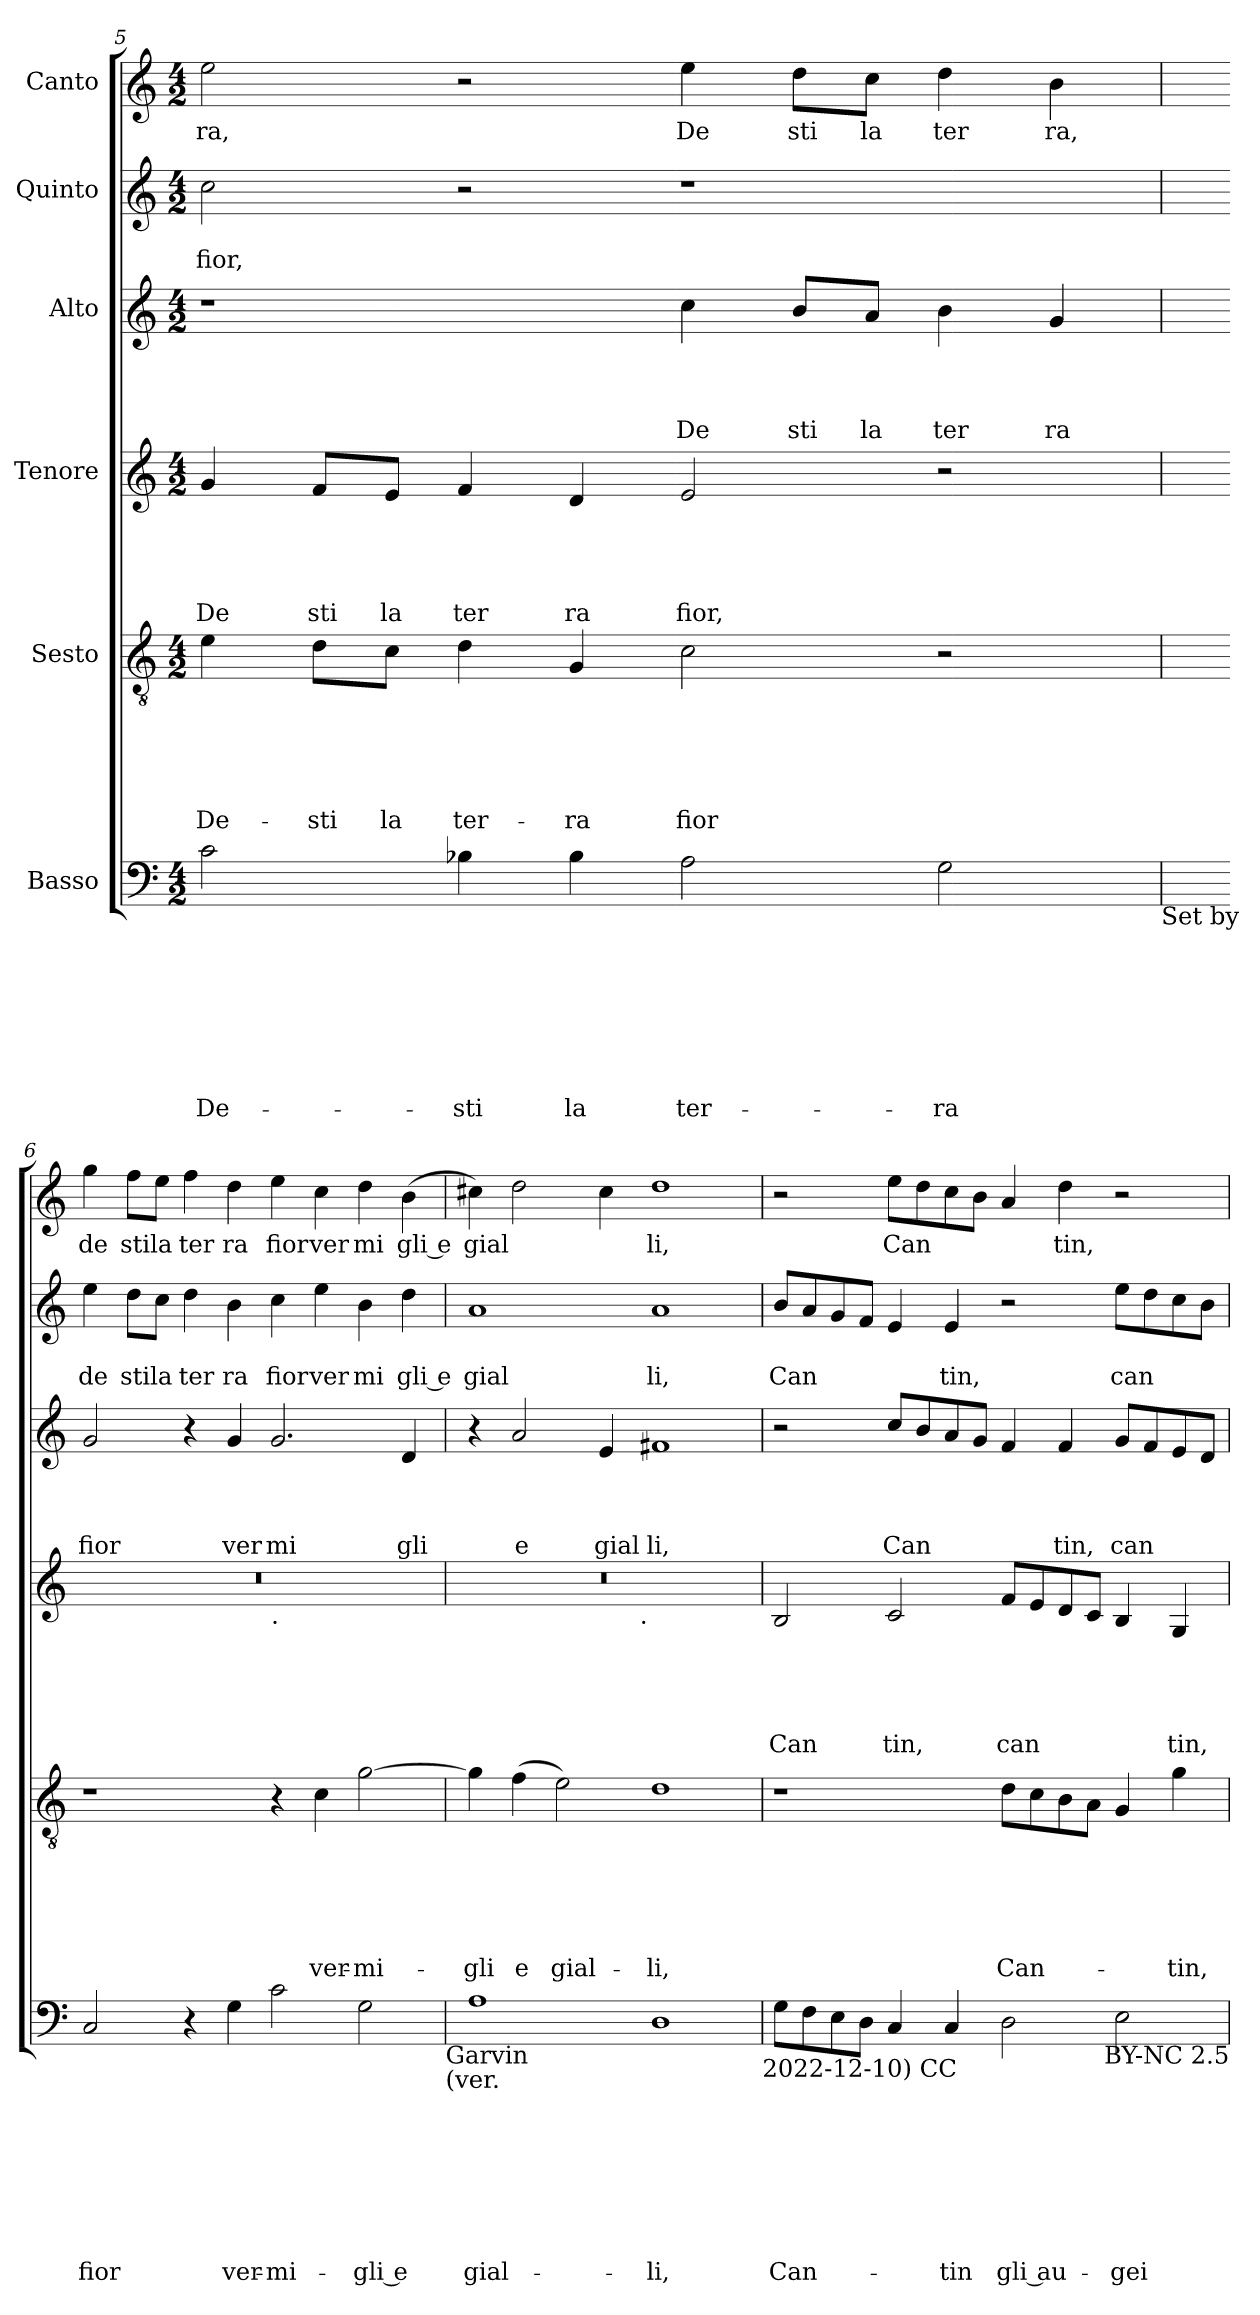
**kern	**text	**text	**text	**text	**text	**text	**text	**text	**kern	**text	**text	**text	**text	**text	**text	**kern	**text	**text	**text	**text	**text	**kern	**text	**text	**text	**text	**kern	**text	**text	**kern	**text
*part6	*part6	*part6	*part6	*part6	*part6	*part6	*part6	*part6	*part5	*part5	*part5	*part5	*part5	*part5	*part5	*part4	*part4	*part4	*part4	*part4	*part4	*part3	*part3	*part3	*part3	*part3	*part2	*part2	*part2	*part1	*part1
*staff6	*staff6	*staff6	*staff6	*staff6	*staff6	*staff6	*staff6	*staff6	*staff5	*staff5	*staff5	*staff5	*staff5	*staff5	*staff5	*staff4	*staff4	*staff4	*staff4	*staff4	*staff4	*staff3	*staff3	*staff3	*staff3	*staff3	*staff2	*staff2	*staff2	*staff1	*staff1
*I"Basso	*	*	*	*	*	*	*	*	*I"Sesto	*	*	*	*	*	*	*I"Tenore	*	*	*	*	*	*I"Alto	*	*	*	*	*I"Quinto	*	*	*I"Canto	*
!!LO:PB:g=z
*clefF4	*	*	*	*	*	*	*	*	*clefGv2	*	*	*	*	*	*	*clefG2	*	*	*	*	*	*clefG2	*	*	*	*	*clefG2	*	*	*clefG2	*
*k[]	*	*	*	*	*	*	*	*	*k[]	*	*	*	*	*	*	*k[]	*	*	*	*	*	*k[]	*	*	*	*	*k[]	*	*	*k[]	*
*C:	*	*	*	*	*	*	*	*	*C:	*	*	*	*	*	*	*C:	*	*	*	*	*	*C:	*	*	*	*	*C:	*	*	*C:	*
*M4/2	*	*	*	*	*	*	*	*	*M4/2	*	*	*	*	*	*	*M4/2	*	*	*	*	*	*M4/2	*	*	*	*	*M4/2	*	*	*M4/2	*
=5	=5	=5	=5	=5	=5	=5	=5	=5	=5	=5	=5	=5	=5	=5	=5	=5	=5	=5	=5	=5	=5	=5	=5	=5	=5	=5	=5	=5	=5	=5	=5
!	!	!	!	!	!	!	!	!LO:LY:b	!	!	!	!	!	!	!LO:LY:b	!	!	!	!	!	!LO:LY:b	!	!	!	!	!	!	!	!LO:LY:b	!	!LO:LY:b
2c\	.	.	.	.	.	.	.	De-	4e\	.	.	.	.	.	De-	4g/	.	.	.	.	De	1r	.	.	.	.	2cc\	.	fior,	2ee\	-ra,
!	!	!	!	!	!	!	!	!	!	!	!	!	!	!	!LO:LY:b	!	!	!	!	!	!LO:LY:b	!	!	!	!	!	!	!	!	!	!
.	.	.	.	.	.	.	.	.	8d\L	.	.	.	.	.	-sti	8f/L	.	.	.	.	sti	.	.	.	.	.	.	.	.	.	.
!	!	!	!	!	!	!	!	!	!	!	!	!	!	!	!LO:LY:b	!	!	!	!	!	!LO:LY:b	!	!	!	!	!	!	!	!	!	!
.	.	.	.	.	.	.	.	.	8c\J	.	.	.	.	.	la	8e/J	.	.	.	.	la	.	.	.	.	.	.	.	.	.	.
!	!	!	!	!	!	!	!	!LO:LY:b	!	!	!	!	!	!	!LO:LY:b	!	!	!	!	!	!LO:LY:b	!	!	!	!	!	!	!	!	!	!
4B-X\	.	.	.	.	.	.	.	-sti	4d\	.	.	.	.	.	ter-	4f/	.	.	.	.	ter	.	.	.	.	.	2r	.	.	2r	.
!	!	!	!	!	!	!	!	!LO:LY:b	!	!	!	!	!	!	!LO:LY:b	!	!	!	!	!	!LO:LY:b	!	!	!	!	!	!	!	!	!	!
4B-\	.	.	.	.	.	.	.	la	4G/	.	.	.	.	.	-ra	4d/	.	.	.	.	ra	.	.	.	.	.	.	.	.	.	.
!	!	!	!	!	!	!	!	!LO:LY:b	!	!	!	!	!	!	!LO:LY:b	!	!	!	!	!	!LO:LY:b	!	!	!	!	!LO:LY:b	!	!	!	!	!LO:LY:b
2A\	.	.	.	.	.	.	.	ter-	2c\	.	.	.	.	.	fior	2e/	.	.	.	.	fior,	4cc\	.	.	.	De	1r	.	.	4ee\	De
!	!	!	!	!	!	!	!	!	!	!	!	!	!	!	!	!	!	!	!	!	!	!	!	!	!	!LO:LY:b	!	!	!	!	!LO:LY:b
.	.	.	.	.	.	.	.	.	.	.	.	.	.	.	.	.	.	.	.	.	.	8b/L	.	.	.	sti	.	.	.	8dd\L	sti
!	!	!	!	!	!	!	!	!	!	!	!	!	!	!	!	!	!	!	!	!	!	!	!	!	!	!LO:LY:b	!	!	!	!	!LO:LY:b
.	.	.	.	.	.	.	.	.	.	.	.	.	.	.	.	.	.	.	.	.	.	8a/J	.	.	.	la	.	.	.	8cc\J	la
!	!	!	!	!	!	!	!	!LO:LY:b	!	!	!	!	!	!	!	!	!	!	!	!	!	!	!	!	!	!LO:LY:b	!	!	!	!	!LO:LY:b
2G\	.	.	.	.	.	.	.	-ra	2r	.	.	.	.	.	.	2r	.	.	.	.	.	4b\	.	.	.	ter	.	.	.	4dd\	ter
!	!	!	!	!	!	!	!	!	!	!	!	!	!	!	!	!	!	!	!	!	!	!	!	!	!	!LO:LY:b	!	!	!	!	!LO:LY:b
.	.	.	.	.	.	.	.	.	.	.	.	.	.	.	.	.	.	.	.	.	.	4g/	.	.	.	ra	.	.	.	4b\	ra,
!LO:TX:b:t=Set by	!	!	!	!	!	!	!	!	!	!	!	!	!	!	!	!	!	!	!	!	!	!	!	!	!	!	!	!	!	!	!
=6	=6	=6	=6	=6	=6	=6	=6	=6	=6	=6	=6	=6	=6	=6	=6	=6	=6	=6	=6	=6	=6	=6	=6	=6	=6	=6	=6	=6	=6	=6	=6
!	!	!	!	!	!	!	!	!LO:LY:b	!	!	!	!	!	!	!	!	!	!	!	!	!	!	!	!	!	!LO:LY:b	!	!	!LO:LY:b	!	!LO:LY:b
*	*	*	*	*	*	*	*	*	*	*	*	*	*	*	*	*^	*	*	*	*	*	*	*	*	*	*	*	*	*	*	*
2C/	.	.	.	.	.	.	.	fior	1r	.	.	.	.	.	.	0r	1ryy	.	.	.	.	.	2g/	.	.	.	fior	4ee\	.	de	4gg\	de
!	!	!	!	!	!	!	!	!	!	!	!	!	!	!	!	!	!	!	!	!	!	!	!	!	!	!	!	!	!	!LO:LY:b	!	!LO:LY:b
.	.	.	.	.	.	.	.	.	.	.	.	.	.	.	.	.	.	.	.	.	.	.	.	.	.	.	.	8dd\L	.	sti	8ff\L	sti
!	!	!	!	!	!	!	!	!	!	!	!	!	!	!	!	!	!	!	!	!	!	!	!	!	!	!	!	!	!	!LO:LY:b	!	!LO:LY:b
.	.	.	.	.	.	.	.	.	.	.	.	.	.	.	.	.	.	.	.	.	.	.	.	.	.	.	.	8cc\J	.	la	8ee\J	la
!	!	!	!	!	!	!	!	!	!	!	!	!	!	!	!	!	!	!	!	!	!	!	!	!	!	!	!	!	!	!LO:LY:b	!	!LO:LY:b
4r	.	.	.	.	.	.	.	.	.	.	.	.	.	.	.	.	.	.	.	.	.	.	4r	.	.	.	.	4dd\	.	ter	4ff\	ter
!	!	!	!	!	!	!	!	!LO:LY:b	!	!	!	!	!	!	!	!	!	!	!	!	!	!	!	!	!	!	!LO:LY:b	!	!	!LO:LY:b	!	!LO:LY:b
4G\	.	.	.	.	.	.	.	ver-	.	.	.	.	.	.	.	.	.	.	.	.	.	.	4g/	.	.	.	ver	4b\	.	ra	4dd\	ra
!	!	!	!	!	!	!	!	!	!	!	!	!	!	!	!	!	!LO:TX:b:t=.	!	!	!	!	!	!	!	!	!	!	!	!	!	!	!
!	!	!	!	!	!	!	!	!LO:LY:b	!	!	!	!	!	!	!	!	!	!	!	!	!	!	!	!	!	!	!LO:LY:b	!	!	!LO:LY:b	!	!LO:LY:b
2c\	.	.	.	.	.	.	.	-mi-	4r	.	.	.	.	.	.	.	1ryy	.	.	.	.	.	2.g/	.	.	.	mi	4cc\	.	fior	4ee\	fior
!	!	!	!	!	!	!	!	!	!	!	!	!	!	!	!LO:LY:b	!	!	!	!	!	!	!	!	!	!	!	!	!	!	!LO:LY:b	!	!LO:LY:b
.	.	.	.	.	.	.	.	.	4c\	.	.	.	.	.	ver-	.	.	.	.	.	.	.	.	.	.	.	.	4ee\	.	ver	4cc\	ver
!	!	!	!	!	!	!	!	!LO:LY:b:rj	!	!	!	!	!	!	!LO:LY:b	!	!	!	!	!	!	!	!	!	!	!	!	!	!	!LO:LY:b	!	!LO:LY:b
2G\	.	.	.	.	.	.	.	-gli e	[>2g\	.	.	.	.	.	-mi-	.	.	.	.	.	.	.	.	.	.	.	.	4b\	.	mi	4dd\	mi
!	!	!	!	!	!	!	!	!	!	!	!	!	!	!	!	!	!	!	!	!	!	!	!	!	!	!	!LO:LY:b	!	!	!LO:LY:b:rj	!	!LO:LY:b:rj
.	.	.	.	.	.	.	.	.	.	.	.	.	.	.	.	.	.	.	.	.	.	.	4d/	.	.	.	gli	4dd\	.	gli e	(<4b\	gli e
!LO:TX:b:t=Garvin	!	!	!	!	!	!	!	!	!	!	!	!	!	!	!	!	!	!	!	!	!	!	!	!	!	!	!	!	!	!	!	!
!LO:TX:b:t=(ver.	!	!	!	!	!	!	!	!	!	!	!	!	!	!	!	!	!	!	!	!	!	!	!	!	!	!	!	!	!	!	!	!
=7	=7	=7	=7	=7	=7	=7	=7	=7	=7	=7	=7	=7	=7	=7	=7	=7	=7	=7	=7	=7	=7	=7	=7	=7	=7	=7	=7	=7	=7	=7	=7	=7
!	!	!	!	!	!	!	!	!LO:LY:b	!	!	!	!	!	!	!LO:LY:b	!	!	!	!	!	!	!	!	!	!	!	!	!	!	!LO:LY:b	!	!LO:LY:b
1A	.	.	.	.	.	.	.	gial-	4g\]	.	.	.	.	.	-gli	0r	2ryy	.	.	.	.	.	4r	.	.	.	.	1a	.	gial	4cc#X\)	gial
!	!	!	!	!	!	!	!	!	!	!	!	!	!	!	!LO:LY:b	!	!	!	!	!	!	!	!	!	!	!	!LO:LY:b	!	!	!	!	!
.	.	.	.	.	.	.	.	.	(<4f\	.	.	.	.	.	e	.	.	.	.	.	.	.	2a/	.	.	.	e	.	.	.	2dd\	.
!	!	!	!	!	!	!	!	!	!	!	!	!	!	!	!LO:LY:b	!	!	!	!	!	!	!	!	!	!	!	!	!	!	!	!	!
.	.	.	.	.	.	.	.	.	2e\)	.	.	.	.	.	gial-	.	4...ryy	.	.	.	.	.	.	.	.	.	.	.	.	.	.	.
!	!	!	!	!	!	!	!	!	!	!	!	!	!	!	!	!	!	!	!	!	!	!	!	!	!	!	!LO:LY:b	!	!	!	!	!
.	.	.	.	.	.	.	.	.	.	.	.	.	.	.	.	.	.	.	.	.	.	.	4e/	.	.	.	gial	.	.	.	4cc#\	.
!	!	!	!	!	!	!	!	!	!	!	!	!	!	!	!	!	!LO:TX:b:t=.	!	!	!	!	!	!	!	!	!	!	!	!	!	!	!
.	.	.	.	.	.	.	.	.	.	.	.	.	.	.	.	.	1ryy	.	.	.	.	.	.	.	.	.	.	.	.	.	.	.
!	!	!	!	!	!	!	!	!LO:LY:b	!	!	!	!	!	!	!LO:LY:b	!	!	!	!	!	!	!	!	!	!	!	!LO:LY:b	!	!	!LO:LY:b	!	!LO:LY:b
1D	.	.	.	.	.	.	.	-li,	1d	.	.	.	.	.	-li,	.	.	.	.	.	.	.	1f#X	.	.	.	li,	1a	.	li,	1dd	li,
.	.	.	.	.	.	.	.	.	.	.	.	.	.	.	.	.	32ryy	.	.	.	.	.	.	.	.	.	.	.	.	.	.	.
!LO:TX:b:t=2022-12-10) CC	!	!	!	!	!	!	!	!	!	!	!	!	!	!	!	!	!	!	!	!	!	!	!	!	!	!	!	!	!	!	!	!
=8	=8	=8	=8	=8	=8	=8	=8	=8	=8	=8	=8	=8	=8	=8	=8	=8	=8	=8	=8	=8	=8	=8	=8	=8	=8	=8	=8	=8	=8	=8	=8	=8
!	!	!	!	!	!	!	!	!LO:LY:b	!	!	!	!	!	!	!	!	!	!	!	!	!	!LO:LY:b	!	!	!	!	!	!	!	!LO:LY:b	!	!
*	*	*	*	*	*	*	*	*	*	*	*	*	*	*	*	*v	*v	*	*	*	*	*	*	*	*	*	*	*	*	*	*	*
8G\L	.	.	.	.	.	.	.	Can-	1r	.	.	.	.	.	.	2B/	.	.	.	.	Can	2r	.	.	.	.	8b/L	.	Can	2r	.
8F\	.	.	.	.	.	.	.	.	.	.	.	.	.	.	.	.	.	.	.	.	.	.	.	.	.	.	8a/	.	.	.	.
8E\	.	.	.	.	.	.	.	.	.	.	.	.	.	.	.	.	.	.	.	.	.	.	.	.	.	.	8g/	.	.	.	.
8D\J	.	.	.	.	.	.	.	.	.	.	.	.	.	.	.	.	.	.	.	.	.	.	.	.	.	.	8f/J	.	.	.	.
!	!	!	!	!	!	!	!	!	!	!	!	!	!	!	!	!	!	!	!	!	!LO:LY:b	!	!	!	!	!LO:LY:b	!	!	!	!	!LO:LY:b
4C/	.	.	.	.	.	.	.	.	.	.	.	.	.	.	.	2c/	.	.	.	.	tin,	8cc/L	.	.	.	Can	4e/	.	.	8ee\L	Can
.	.	.	.	.	.	.	.	.	.	.	.	.	.	.	.	.	.	.	.	.	.	8b/	.	.	.	.	.	.	.	8dd\	.
!	!	!	!	!	!	!	!	!LO:LY:b	!	!	!	!	!	!	!	!	!	!	!	!	!	!	!	!	!	!	!	!	!LO:LY:b	!	!
4C/	.	.	.	.	.	.	.	-tin	.	.	.	.	.	.	.	.	.	.	.	.	.	8a/	.	.	.	.	4e/	.	tin,	8cc\	.
.	.	.	.	.	.	.	.	.	.	.	.	.	.	.	.	.	.	.	.	.	.	8g/J	.	.	.	.	.	.	.	8b\J	.
!	!	!	!	!	!	!	!	!LO:LY:b:rj	!	!	!	!	!	!	!LO:LY:b	!	!	!	!	!	!LO:LY:b	!	!	!	!	!	!	!	!	!	!
2D\	.	.	.	.	.	.	.	gli au-	8d\L	.	.	.	.	.	Can-	8f/L	.	.	.	.	can	4f/	.	.	.	.	2r	.	.	4a/	.
.	.	.	.	.	.	.	.	.	8c\	.	.	.	.	.	.	8e/	.	.	.	.	.	.	.	.	.	.	.	.	.	.	.
!	!	!	!	!	!	!	!	!	!	!	!	!	!	!	!	!	!	!	!	!	!	!	!	!	!	!LO:LY:b	!	!	!	!	!LO:LY:b
.	.	.	.	.	.	.	.	.	8B\	.	.	.	.	.	.	8d/	.	.	.	.	.	4f/	.	.	.	tin,	.	.	.	4dd\	tin,
.	.	.	.	.	.	.	.	.	8A\J	.	.	.	.	.	.	8c/J	.	.	.	.	.	.	.	.	.	.	.	.	.	.	.
!	!	!	!	!	!	!	!	!LO:LY:b	!	!	!	!	!	!	!	!	!	!	!	!	!	!	!	!	!	!LO:LY:b	!	!	!LO:LY:b	!	!
2E\	.	.	.	.	.	.	.	-gei	4G/	.	.	.	.	.	.	4B/	.	.	.	.	.	8g/L	.	.	.	can	8ee\L	.	can	2r	.
.	.	.	.	.	.	.	.	.	.	.	.	.	.	.	.	.	.	.	.	.	.	8f/	.	.	.	.	8dd\	.	.	.	.
!	!	!	!	!	!	!	!	!	!	!	!	!	!	!	!LO:LY:b	!	!	!	!	!	!LO:LY:b	!	!	!	!	!	!	!	!	!	!
.	.	.	.	.	.	.	.	.	4g\	.	.	.	.	.	-tin,	4G/	.	.	.	.	tin,	8e/	.	.	.	.	8cc\	.	.	.	.
.	.	.	.	.	.	.	.	.	.	.	.	.	.	.	.	.	.	.	.	.	.	8d/J	.	.	.	.	8b\J	.	.	.	.
!LO:TX:b:t=BY-NC 2.5	!	!	!	!	!	!	!	!	!	!	!	!	!	!	!	!	!	!	!	!	!	!	!	!	!	!	!	!	!	!	!
=	=	=	=	=	=	=	=	=	=	=	=	=	=	=	=	=	=	=	=	=	=	=	=	=	=	=	=	=	=	=	=
*-	*-	*-	*-	*-	*-	*-	*-	*-	*-	*-	*-	*-	*-	*-	*-	*-	*-	*-	*-	*-	*-	*-	*-	*-	*-	*-	*-	*-	*-	*-	*-
